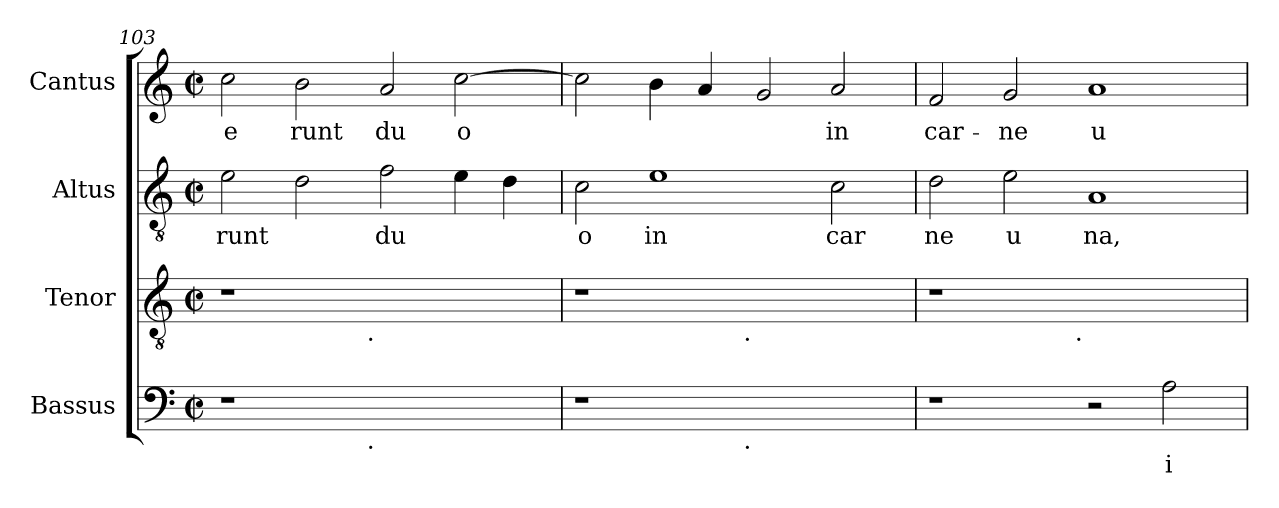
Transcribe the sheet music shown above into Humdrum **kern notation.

**kern	**text	**kern	**kern	**text	**kern	**text
*part4	*part4	*part3	*part2	*part2	*part1	*part1
*staff4	*staff4	*staff3	*staff2	*staff2	*staff1	*staff1
*I"Bassus	*	*I"Tenor	*I"Altus	*	*I"Cantus	*
*clefF4	*	*clefGv2	*clefGv2	*	*clefG2	*
*k[]	*	*k[]	*k[]	*	*k[]	*
*C:	*	*C:	*C:	*	*C:	*
*M2/2	*	*M2/2	*M2/2	*	*M2/2	*
*met(c|)	*	*met(c|)	*met(c|)	*	*met(c|)	*
=103	=103	=103	=103	=103	=103	=103
!	!	!	!	!LO:LY:b:cj	!	!LO:LY:b:cj
*^	*	*^	*	*	*	*
1r	2ryy	.	1r	2ryy	2e\	runt	2cc\	e
!	!	!	!	!	!	!LO:LY:b:cj	!	!LO:LY:b:cj
.	4...ryy	.	.	4...ryy	2d\	.	2b\	runt
!	!	!	!	!LO:TX:b:t=.	!	!	!	!
!	!LO:TX:b:t=.	!	!	!	!	!	!	!
.	1ryy	.	.	1ryy	.	.	.	.
!	!	!	!	!	!	!LO:LY:b:cj	!	!LO:LY:b:cj
1ryy	.	.	1ryy	.	2f\	du	2a/	du
!	!	!	!	!	!	!LO:LY:b:cj	!	!LO:LY:b:cj
.	.	.	.	.	4e\	.	[<2cc\	o
!	!	!	!	!	!	!LO:LY:b:cj	!	!
.	.	.	.	.	4d\	.	.	.
.	32ryy	.	.	32ryy	.	.	.	.
!!LO:PB:g=z
=104	=104	=104	=104	=104	=104	=104	=104	=104
!	!	!	!	!	!	!LO:LY:b:cj	!	!LO:LY:b:cj
1r	2ryy	.	1r	2ryy	2c\	o	2cc\]	.
!	!	!	!	!	!	!LO:LY:b:cj	!	!LO:LY:b:cj
.	4...ryy	.	.	4...ryy	1e	in	4b\	.
!	!	!	!	!	!	!	!	!LO:LY:b:cj
.	.	.	.	.	.	.	4a/	.
!	!	!	!	!LO:TX:b:t=.	!	!	!	!
!	!LO:TX:b:t=.	!	!	!	!	!	!	!
.	1ryy	.	.	1ryy	.	.	.	.
!	!	!	!	!	!	!	!	!LO:LY:b:cj
1ryy	.	.	1ryy	.	.	.	2g/	.
!	!	!	!	!	!	!LO:LY:b:cj	!	!LO:LY:b:cj
.	.	.	.	.	2c\	car	2a/	in
.	32ryy	.	.	32ryy	.	.	.	.
=105	=105	=105	=105	=105	=105	=105	=105	=105
!	!	!	!	!	!	!LO:LY:b:cj	!	!LO:LY:b:cj
*v	*v	*	*	*	*	*	*	*
1r	.	1r	2ryy	2d\	ne	2f/	car-
!	!	!	!	!	!LO:LY:b:cj	!	!LO:LY:b:cj
.	.	.	4...ryy	2e\	u	2g/	-ne
!	!	!	!LO:TX:b:t=.	!	!	!	!
.	.	.	1ryy	.	.	.	.
!	!	!	!	!	!LO:LY:b:cj	!	!LO:LY:b:cj
2r	.	1ryy	.	1A	na,	1a	u-
!	!LO:LY:b:cj	!	!	!	!	!	!
2A\	i	.	.	.	.	.	.
.	.	.	32ryy	.	.	.	.
*	*	*v	*v	*	*	*	*
=	=	=	=	=	=	=
*-	*-	*-	*-	*-	*-	*-
